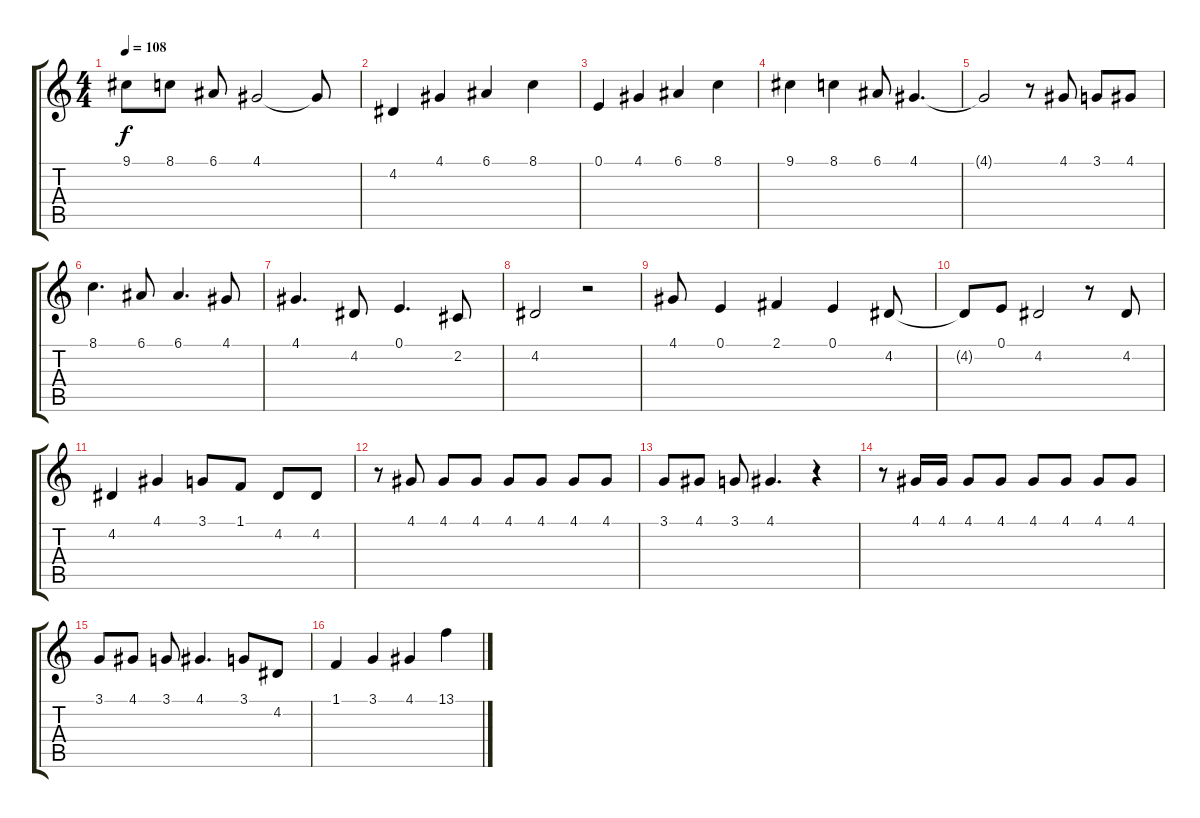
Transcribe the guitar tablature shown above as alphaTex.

\track "" {instrument tenorsax}
\staff {score tabs}
\tuning (E4 B3 G3 D3 A2 E2) {hide}
\ts (4 4)
\tempo 108
\clef g2
\ks c
9.1.8{dy f} 8.1.8 6.1.8 4.1.2 4.1{t}.8 |
4.2.4 4.1.4 6.1.4 8.1.4 |
0.1.4 4.1.4 6.1.4 8.1.4 |
9.1.4 8.1.4 6.1.8 4.1.4{d} |
4.1{t}.2 r.8 4.1.8 3.1.8 4.1.8 |
8.1.4{d} 6.1.8 6.1.4{d} 4.1.8 |
4.1.4{d} 4.2.8 0.1.4{d} 2.2.8 |
4.2.2 r.2 |
4.1.8 0.1.4 2.1.4 0.1.4 4.2.8 |
4.2{t}.8 0.1.8 4.2.2 r.8 4.2.8 |
4.2.4 4.1.4 3.1.8 1.1.8 4.2.8 4.2.8 |
r.8 4.1.8 4.1.8 4.1.8 4.1.8 4.1.8 4.1.8 4.1.8 |
3.1.8 4.1.8 3.1.8 4.1.4{d} r.4 |
r.8 4.1.16 4.1.16 4.1.8 4.1.8 4.1.8 4.1.8 4.1.8 4.1.8 |
3.1.8 4.1.8 3.1.8 4.1.4{d} 3.1.8 4.2.8 |
1.1.4 3.1.4 4.1.4 13.1.4
